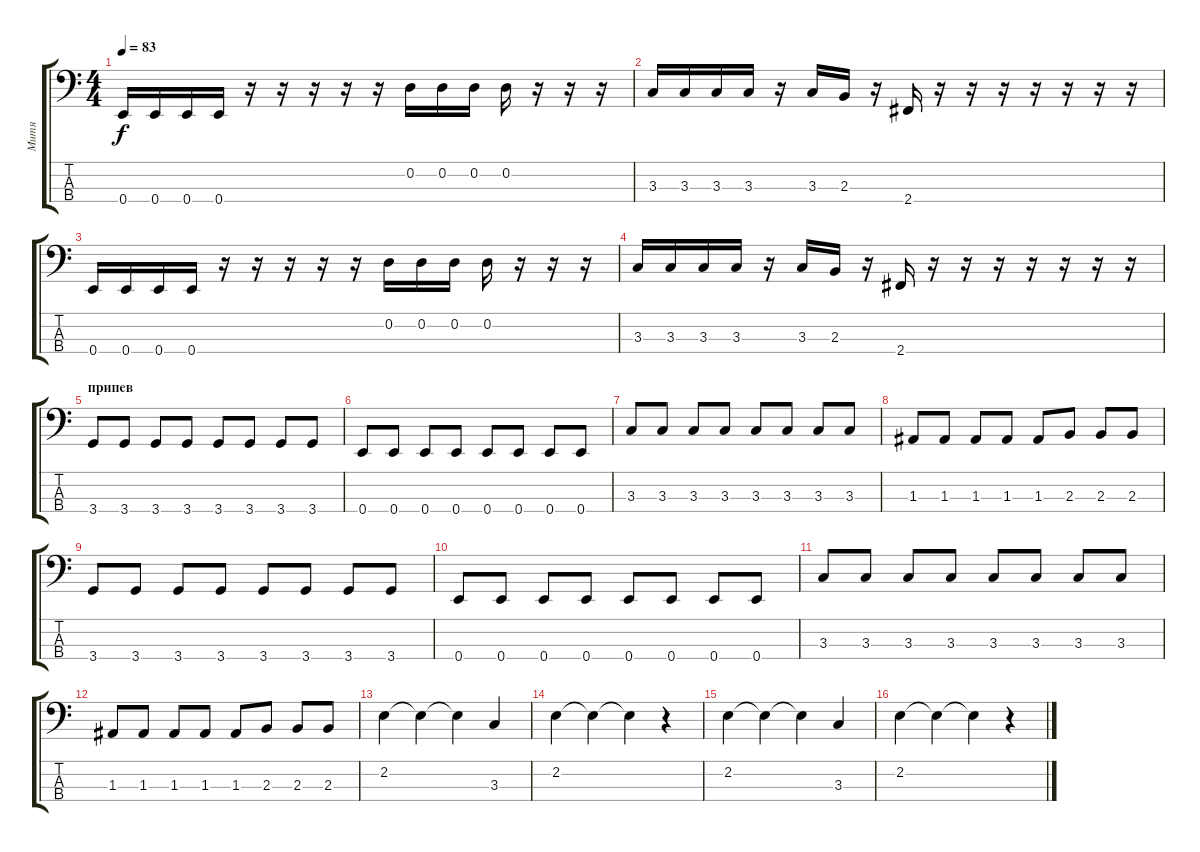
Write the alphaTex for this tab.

\track ("Митя" "Митя") {instrument electricbasspick}
\staff {score tabs}
\tuning (G2 D2 A1 E1) {hide}
\ts (4 4)
\tempo 83
\clef f4
\ks c
0.4.16{dy f} 0.4.16 0.4.16 0.4.16 r.16 r.16 r.16 r.16 r.16 0.2.16 0.2.16 0.2.16 0.2.16 r.16 r.16 r.16 |
3.3.16 3.3.16 3.3.16 3.3.16 r.16 3.3.16 2.3.16 r.16 2.4.16 r.16 r.16 r.16 r.16 r.16 r.16 r.16 |
0.4.16 0.4.16 0.4.16 0.4.16 r.16 r.16 r.16 r.16 r.16 0.2.16 0.2.16 0.2.16 0.2.16 r.16 r.16 r.16 |
3.3.16 3.3.16 3.3.16 3.3.16 r.16 3.3.16 2.3.16 r.16 2.4.16 r.16 r.16 r.16 r.16 r.16 r.16 r.16 |
\section ("" "припев")
3.4.8 3.4.8 3.4.8 3.4.8 3.4.8 3.4.8 3.4.8 3.4.8 |
0.4.8 0.4.8 0.4.8 0.4.8 0.4.8 0.4.8 0.4.8 0.4.8 |
3.3.8 3.3.8 3.3.8 3.3.8 3.3.8 3.3.8 3.3.8 3.3.8 |
1.3.8 1.3.8 1.3.8 1.3.8 1.3.8 2.3.8 2.3.8 2.3.8 |
3.4.8 3.4.8 3.4.8 3.4.8 3.4.8 3.4.8 3.4.8 3.4.8 |
0.4.8 0.4.8 0.4.8 0.4.8 0.4.8 0.4.8 0.4.8 0.4.8 |
3.3.8 3.3.8 3.3.8 3.3.8 3.3.8 3.3.8 3.3.8 3.3.8 |
1.3.8 1.3.8 1.3.8 1.3.8 1.3.8 2.3.8 2.3.8 2.3.8 |
2.2.4 2.2{t}.4 2.2{t}.4 3.3.4 |
2.2.4 2.2{t}.4 2.2{t}.4 r.4 |
2.2.4 2.2{t}.4 2.2{t}.4 3.3.4 |
2.2.4 2.2{t}.4 2.2{t}.4 r.4
